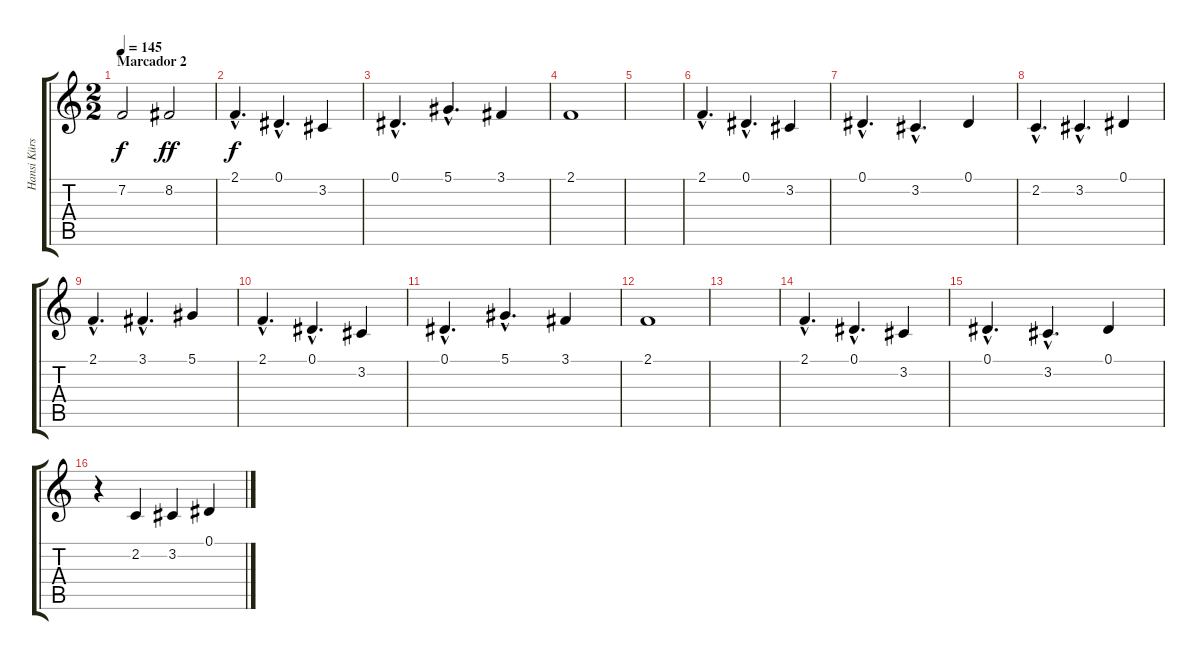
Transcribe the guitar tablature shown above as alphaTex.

\track ("Hansi Kürsch" "Hansi Kürs") {instrument flute}
\staff {score tabs}
\tuning (Eb4 Bb3 Gb3 Db3 Ab2 Eb2) {hide}
\ts (2 2)
\section ("" "Marcador 2")
\tempo 145
\clef g2
\ks c
7.2.2{dy f} 8.2.2{dy ff} |
2.1{hac}.4{d dy f} 0.1{hac}.4{d} 3.2.4 |
0.1{hac}.4{d} 5.1{hac}.4{d} 3.1.4 |
2.1.1 |
|
2.1{hac}.4{d} 0.1{hac}.4{d} 3.2.4 |
0.1{hac}.4{d} 3.2{hac}.4{d} 0.1.4 |
2.2{hac}.4{d} 3.2{hac}.4{d} 0.1.4 |
2.1{hac}.4{d} 3.1{hac}.4{d} 5.1.4 |
2.1{hac}.4{d} 0.1{hac}.4{d} 3.2.4 |
0.1{hac}.4{d} 5.1{hac}.4{d} 3.1.4 |
2.1.1 |
|
2.1{hac}.4{d} 0.1{hac}.4{d} 3.2.4 |
0.1{hac}.4{d} 3.2{hac}.4{d} 0.1.4 |
r.4 2.2.4 3.2.4 0.1.4
